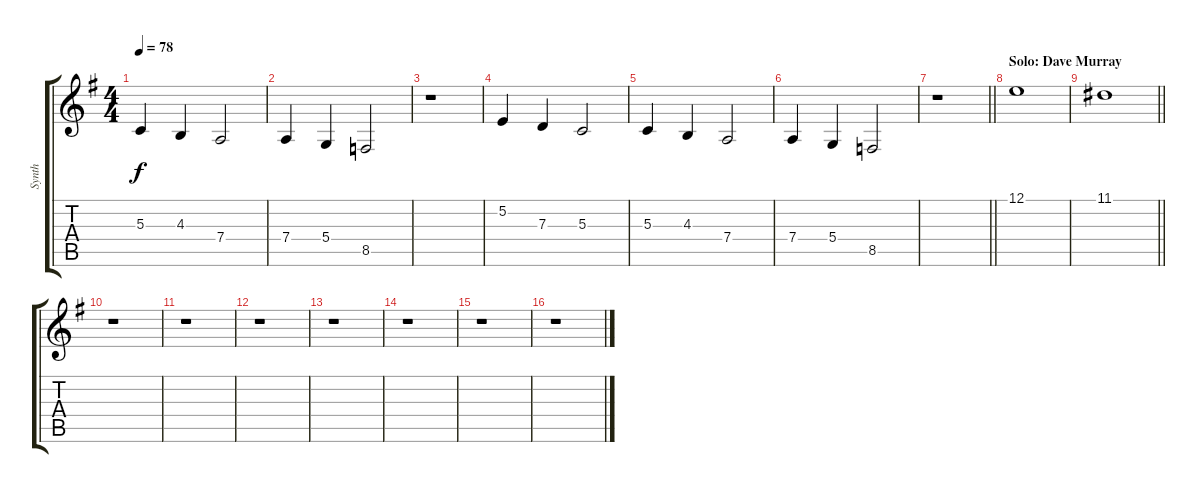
\track ("Synth" "Synth") {instrument stringensemble1}
\staff {score tabs}
\tuning (E4 B3 G3 D3 A2 E2) {hide}
\ts (4 4)
\tempo 78
\clef g2
\ks g
5.3.4{dy f} 4.3.4 7.4.2 |
7.4.4 5.4.4 8.5.2 |
r.1 |
5.2.4 7.3.4 5.3.2 |
5.3.4 4.3.4 7.4.2 |
7.4.4 5.4.4 8.5.2 |
\barLineRight lightlight
r.1 |
\section ("" "Solo: Dave Murray")
12.1.1 |
\barLineRight lightlight
11.1.1 |
r.1 |
r.1 |
r.1 |
r.1 |
r.1 |
r.1 |
r.1
